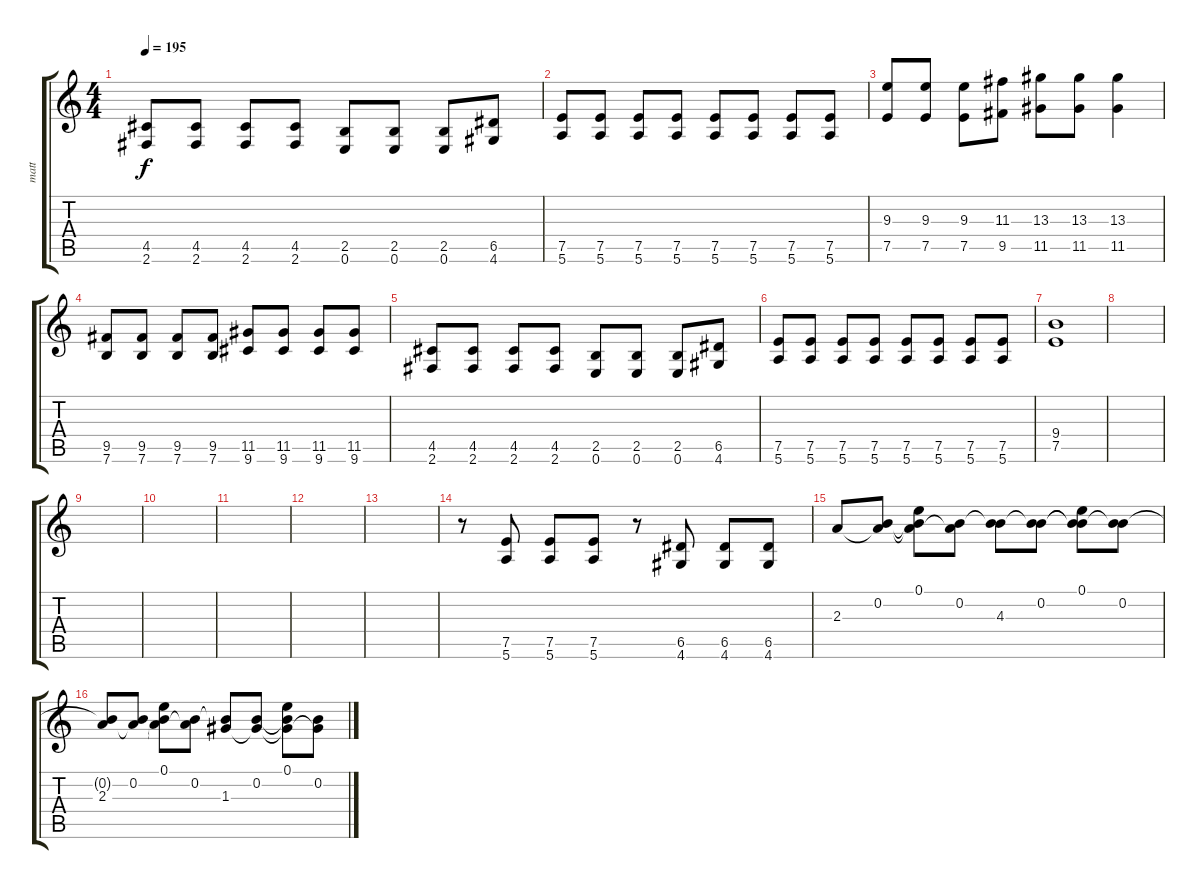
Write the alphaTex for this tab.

\track ("matt" "matt") {instrument distortionguitar}
\staff {score tabs}
\tuning (E4 B3 G3 D3 A2 E2) {hide}
\ts (4 4)
\tempo 195
\clef g2
\ks c
(4.5 2.6).8{dy f} (4.5 2.6).8 (4.5 2.6).8 (4.5 2.6).8 (2.5 0.6).8 (2.5 0.6).8 (2.5 0.6).8 (6.5 4.6).8 |
(7.5 5.6).8 (7.5 5.6).8 (7.5 5.6).8 (7.5 5.6).8 (7.5 5.6).8 (7.5 5.6).8 (7.5 5.6).8 (7.5 5.6).8 |
(9.3 7.5).8 (9.3 7.5).8 (9.3 7.5).8 (11.3 9.5).8 (13.3 11.5).8 (13.3 11.5).8 (13.3 11.5).4 |
(9.5 7.6).8 (9.5 7.6).8 (9.5 7.6).8 (9.5 7.6).8 (11.5 9.6).8 (11.5 9.6).8 (11.5 9.6).8 (11.5 9.6).8 |
(4.5 2.6).8 (4.5 2.6).8 (4.5 2.6).8 (4.5 2.6).8 (2.5 0.6).8 (2.5 0.6).8 (2.5 0.6).8 (6.5 4.6).8 |
(7.5 5.6).8 (7.5 5.6).8 (7.5 5.6).8 (7.5 5.6).8 (7.5 5.6).8 (7.5 5.6).8 (7.5 5.6).8 (7.5 5.6).8 |
(9.4 7.5).1 |
|
|
|
|
|
|
r.8 (7.5 5.6).8 (7.5 5.6).8 (7.5 5.6).8 r.8 (6.5 4.6).8 (6.5 4.6).8 (6.5 4.6).8 |
2.3.8{instrument distortionguitar} (0.2 2.3{t}).8 (0.1 0.2{t} 2.3{t}).8 (0.2 2.3{t}).8 (0.2{t} 4.3).8 (0.2 4.3{t}).8 (0.1 0.2{t} 4.3{t}).8 (0.2 4.3{t}).8 |
(0.2{t} 2.3).8 (0.2 2.3{t}).8 (0.1 0.2{t} 2.3{t}).8 (0.2 2.3{t}).8 (0.2{t} 1.3).8 (0.2 1.3{t}).8 (0.1 0.2{t} 1.3{t}).8 (0.2 1.3{t}).8
